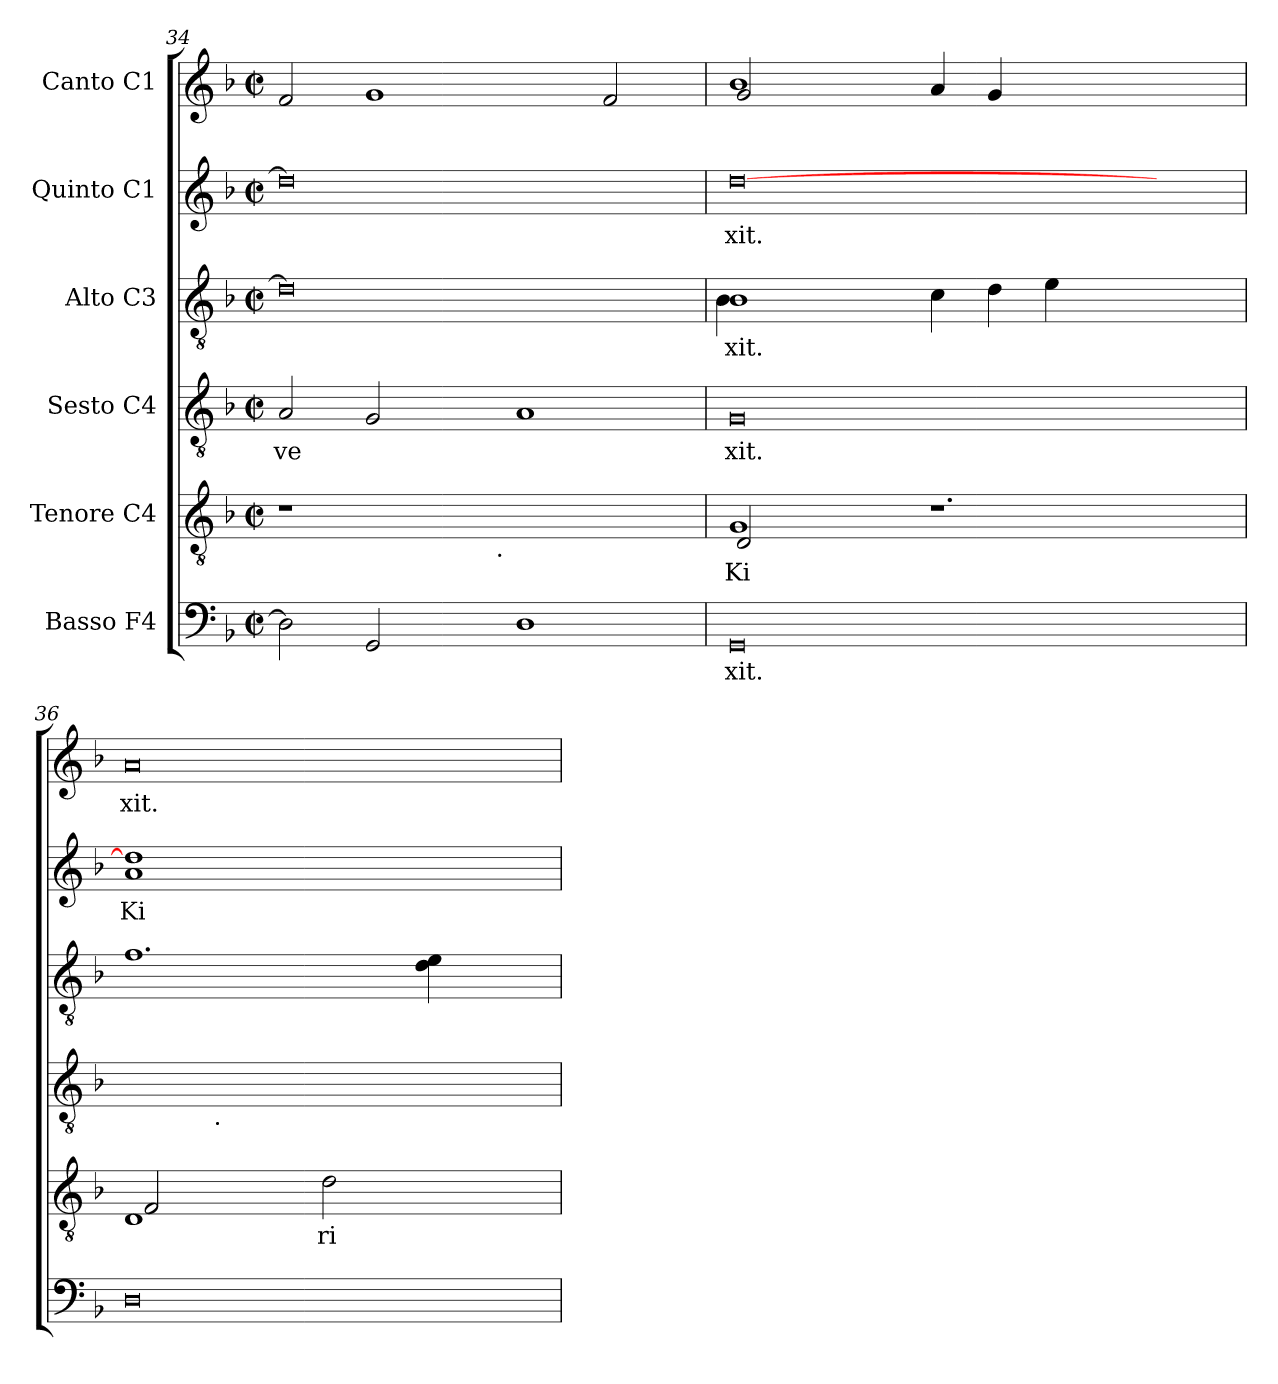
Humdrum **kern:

**kern	**text	**kern	**text	**kern	**text	**kern	**text	**kern	**text	**kern	**text
*part6	*part6	*part5	*part5	*part4	*part4	*part3	*part3	*part2	*part2	*part1	*part1
*staff6	*staff6	*staff5	*staff5	*staff4	*staff4	*staff3	*staff3	*staff2	*staff2	*staff1	*staff1
*I"Basso  F4	*	*I"Tenore  C4	*	*I"Sesto  C4	*	*I"Alto  C3	*	*I"Quinto  C1	*	*I"Canto C1	*
*clefF4	*	*clefGv2	*	*clefGv2	*	*clefGv2	*	*clefG2	*	*clefG2	*
*k[b-]	*	*k[b-]	*	*k[b-]	*	*k[b-]	*	*k[b-]	*	*k[b-]	*
*F:	*	*F:	*	*F:	*	*F:	*	*F:	*	*F:	*
*M2/2	*	*M2/2	*	*M2/2	*	*M2/2	*	*M2/2	*	*M2/2	*
*met(c|)	*	*met(c|)	*	*met(c|)	*	*met(c|)	*	*met(c|)	*	*met(c|)	*
=34	=34	=34	=34	=34	=34	=34	=34	=34	=34	=34	=34
!	!LO:LY:b:cj	!	!	!	!LO:LY:b:cj	!	!LO:LY:b:cj	!	!LO:LY:b:cj	!	!LO:LY:b:cj
*	*	*^	*	*	*	*	*	*	*	*	*
2D\]	--	1r	2ryy	.	2A/	ve-	0d]	--	0dd]	--	2f/	--
!	!LO:LY:b:cj	!	!	!	!	!LO:LY:b:cj	!	!	!	!	!	!LO:LY:b:cj
2GG/	--	.	4ryy	.	2G/	--	.	.	.	.	1g	--
.	.	.	8ryy	.	.	.	.	.	.	.	.	.
.	.	.	16ryy	.	.	.	.	.	.	.	.	.
.	.	.	64ryy	.	.	.	.	.	.	.	.	.
!	!	!	!LO:TX:b:t=.	!	!	!	!	!	!	!	!	!
.	.	.	1ryy	.	.	.	.	.	.	.	.	.
!	!LO:LY:b:cj	!	!	!	!	!LO:LY:b:cj	!	!	!	!	!	!
1D	--	1ryy	.	.	1A	--	.	.	.	.	.	.
!	!	!	!	!	!	!	!	!	!	!	!	!LO:LY:b:cj
.	.	.	.	.	.	.	.	.	.	.	2f/	--
.	.	.	32.ryy	.	.	.	.	.	.	.	.	.
=35	=35	=35	=35	=35	=35	=35	=35	=35	=35	=35	=35	=35
!	!LO:LY:b:cj	!	!	!LO:LY:b:cj	!	!LO:LY:b:cj	!	!LO:LY:b:cj	!	!LO:LY:b:cj	!	!LO:LY:b:cj
*	*	*	*	*	*	*	*^	*	*	*	*^	*
0GG	-xit.	1G	2D/	Ki-	0G	-xit.	1B-	4B-\	-xit.	[>0dd	-xit.	1b-	2g/	--
.	.	.	.	.	.	.	.	2.ryy	.	.	.	.	.	.
.	.	.	0ryy	.	.	.	.	.	.	.	.	.	1ryy	.
!	!	!	!	!	!	!	!	!	!LO:LY:b:cj	!	!	!	!	!LO:LY:b:cj
.	.	1.r	.	.	.	.	4c\	1.ryy	.	.	.	4a/	.	--
!	!	!	!	!	!	!	!	!	!LO:LY:b:cj	!	!	!	!	!LO:LY:b:cj
.	.	.	.	.	.	.	4d\	.	.	.	.	4g/	.	--
!	!	!	!	!	!	!	!	!	!LO:LY:b:cj	!	!	!	!	!
.	.	.	.	.	.	.	4e\	.	.	.	.	1ryy	1ryy	.
.	.	.	.	.	.	.	2.ryy	.	.	.	.	.	.	.
2ryy	.	.	.	.	2ryy	.	.	.	.	2ryy	.	.	.	.
*	*	*	*	*	*	*	*v	*v	*	*	*	*v	*v	*
=36	=36	=36	=36	=36	=36	=36	=36	=36	=36	=36	=36	=36
!	!LO:LY:b:cj	!	!	!LO:LY:b:cj	!	!	!	!	!	!LO:LY:b:cj	!	!LO:LY:b:cj
0D	.	1D	2F/	--	4...ryy	.	1.f	.	1dd] 1a	Ki-	0a	-xit.
!	!	!	!	!	!LO:TX:b:t=.	!	!	!	!	!	!	!
.	.	.	.	.	1ryy	.	.	.	.	.	.	.
.	.	.	2ryy	.	.	.	.	.	.	.	.	.
!	!	!	!	!LO:LY:b:cj	!	!	!	!	!	!	!	!
.	.	2d\	1ryy	-ri-	.	.	.	.	1ryy	.	.	.
.	.	.	.	.	2ryy	.	.	.	.	.	.	.
!	!	!	!	!	!	!	!	!LO:LY:b:cj	!	!	!	!
.	.	2ryy	.	.	.	.	4e\ 4d\	.	.	.	.	.
.	.	.	.	.	.	.	4ryy	.	.	.	.	.
.	.	.	.	.	32ryy	.	.	.	.	.	.	.
*	*	*v	*v	*	*	*	*	*	*	*	*	*
=	=	=	=	=	=	=	=	=	=	=	=
*-	*-	*-	*-	*-	*-	*-	*-	*-	*-	*-	*-
